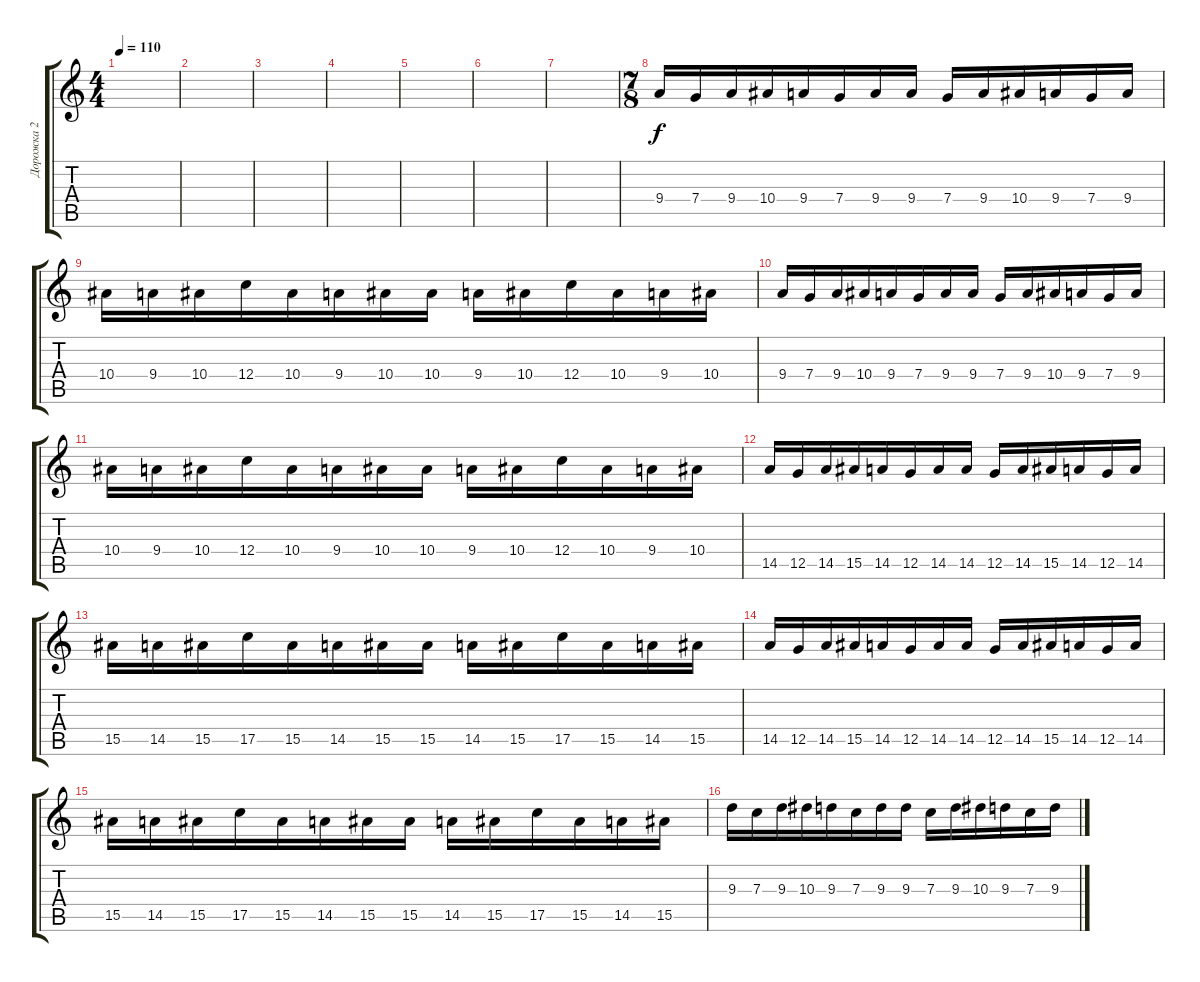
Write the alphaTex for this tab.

\track ("Дорожка 2" "Дорожка 2") {instrument distortionguitar}
\staff {score tabs}
\tuning (D4 A3 F3 C3 G2 D2) {hide}
\ts (4 4)
\tempo 110
\clef g2
\ks c
|
|
|
|
|
|
|
\ts (7 8)
9.4.16 7.4.16 9.4.16 10.4.16 9.4.16 7.4.16 9.4.16 9.4.16 7.4.16 9.4.16 10.4.16 9.4.16 7.4.16 9.4.16 |
10.4.16 9.4.16 10.4.16 12.4.16 10.4.16 9.4.16 10.4.16 10.4.16 9.4.16 10.4.16 12.4.16 10.4.16 9.4.16 10.4.16 |
9.4.16 7.4.16 9.4.16 10.4.16 9.4.16 7.4.16 9.4.16 9.4.16 7.4.16 9.4.16 10.4.16 9.4.16 7.4.16 9.4.16 |
10.4.16 9.4.16 10.4.16 12.4.16 10.4.16 9.4.16 10.4.16 10.4.16 9.4.16 10.4.16 12.4.16 10.4.16 9.4.16 10.4.16 |
14.5.16 12.5.16 14.5.16 15.5.16 14.5.16 12.5.16 14.5.16 14.5.16 12.5.16 14.5.16 15.5.16 14.5.16 12.5.16 14.5.16 |
15.5.16 14.5.16 15.5.16 17.5.16 15.5.16 14.5.16 15.5.16 15.5.16 14.5.16 15.5.16 17.5.16 15.5.16 14.5.16 15.5.16 |
14.5.16 12.5.16 14.5.16 15.5.16 14.5.16 12.5.16 14.5.16 14.5.16 12.5.16 14.5.16 15.5.16 14.5.16 12.5.16 14.5.16 |
15.5.16 14.5.16 15.5.16 17.5.16 15.5.16 14.5.16 15.5.16 15.5.16 14.5.16 15.5.16 17.5.16 15.5.16 14.5.16 15.5.16 |
9.3.16 7.3.16 9.3.16 10.3.16 9.3.16 7.3.16 9.3.16 9.3.16 7.3.16 9.3.16 10.3.16 9.3.16 7.3.16 9.3.16
